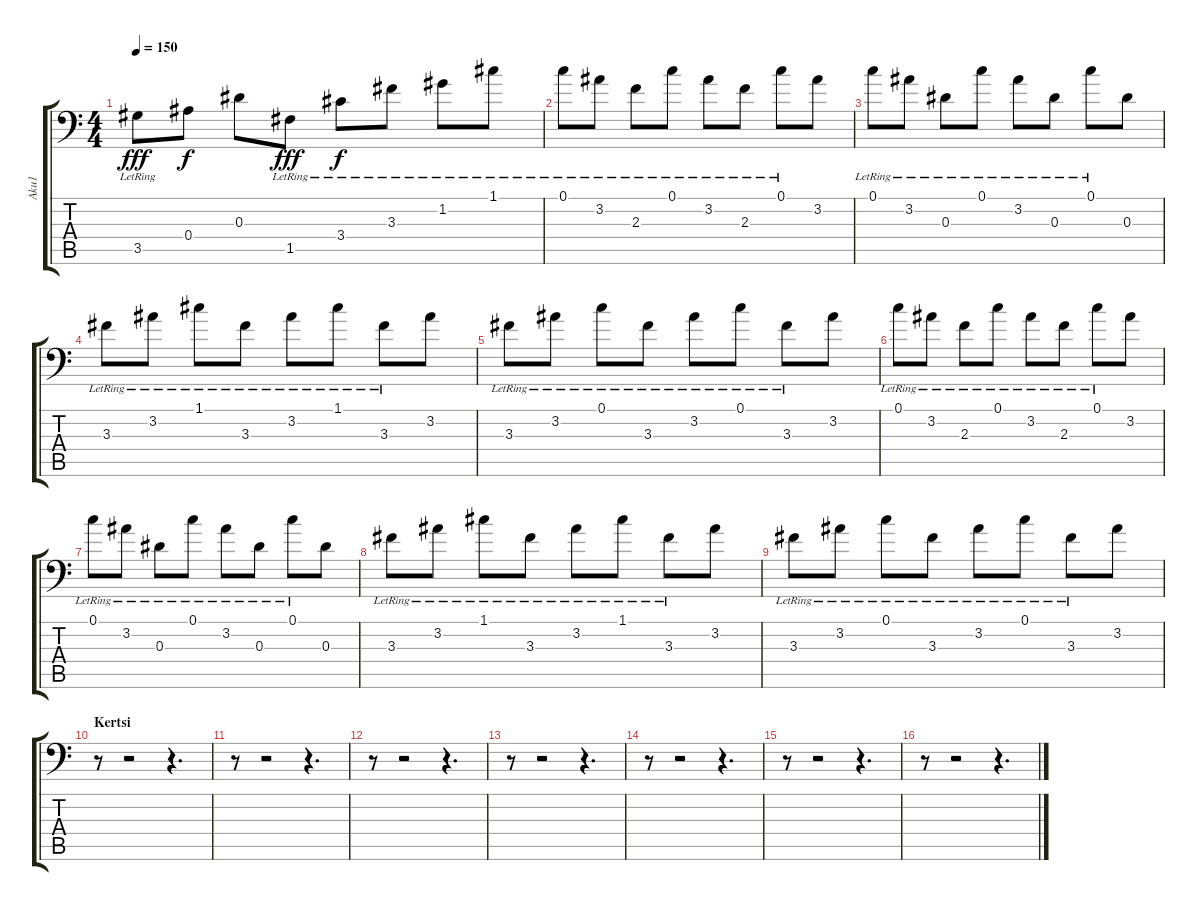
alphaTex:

\track ("Aku1" "Aku1") {instrument acousticguitarsteel}
\staff {score tabs}
\tuning (C4 G3 Eb3 Bb2 F2 Bb1) {hide}
\ts (4 4)
\tempo 150
\clef f4
\ks c
3.5{lr}.8{dy fff} 0.4.8{dy f} 0.3.8 1.5{lr}.8{dy fff} 3.4{lr}.8{dy f} 3.3{lr}.8 1.2{lr}.8 1.1{lr}.8 |
0.1{lr}.8 3.2{lr}.8 2.3{lr}.8 0.1{lr}.8 3.2{lr}.8 2.3{lr}.8 0.1{lr}.8 3.2.8 |
0.1{lr}.8 3.2{lr}.8 0.3{lr}.8 0.1{lr}.8 3.2{lr}.8 0.3{lr}.8 0.1{lr}.8 0.3.8 |
3.3{lr}.8 3.2{lr}.8 1.1{lr}.8 3.3{lr}.8 3.2{lr}.8 1.1{lr}.8 3.3{lr}.8 3.2.8 |
3.3{lr}.8 3.2{lr}.8 0.1{lr}.8 3.3{lr}.8 3.2{lr}.8 0.1{lr}.8 3.3{lr}.8 3.2.8 |
0.1{lr}.8 3.2{lr}.8 2.3{lr}.8 0.1{lr}.8 3.2{lr}.8 2.3{lr}.8 0.1{lr}.8 3.2.8 |
0.1{lr}.8 3.2{lr}.8 0.3{lr}.8 0.1{lr}.8 3.2{lr}.8 0.3{lr}.8 0.1{lr}.8 0.3.8 |
3.3{lr}.8 3.2{lr}.8 1.1{lr}.8 3.3{lr}.8 3.2{lr}.8 1.1{lr}.8 3.3{lr}.8 3.2.8 |
3.3{lr}.8 3.2{lr}.8 0.1{lr}.8 3.3{lr}.8 3.2{lr}.8 0.1{lr}.8 3.3{lr}.8 3.2.8 |
\section ("" "Kertsi")
r.8 r.2 r.4{d} |
r.8 r.2 r.4{d} |
r.8 r.2 r.4{d} |
r.8 r.2 r.4{d} |
r.8 r.2 r.4{d} |
r.8 r.2 r.4{d} |
r.8 r.2 r.4{d}
